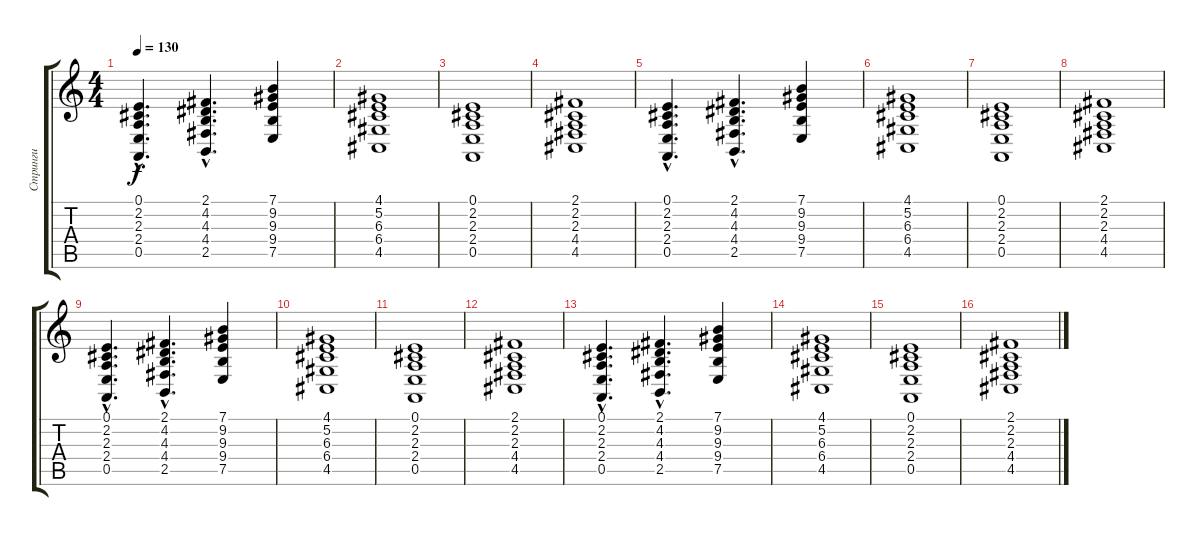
\track ("Стринги" "Стринги") {instrument stringensemble2}
\staff {score tabs}
\tuning (E4 B3 G3 D3 A2 E2) {hide}
\ts (4 4)
\tempo 130
\clef g2
\ks c
(0.1{hac} 2.2{hac} 2.3{hac} 2.4{hac} 0.5{hac}).4{d dy f} (2.1{hac} 4.2{hac} 4.3{hac} 4.4{hac} 2.5{hac}).4{d} (7.1 9.2 9.3 9.4 7.5).4 |
(4.1 5.2 6.3 6.4 4.5).1{volume 9 instrument stringensemble2} |
(0.1 2.2 2.3 2.4 0.5).1 |
(2.1 2.2 2.3 4.4 4.5).1 |
(0.1{hac} 2.2{hac} 2.3{hac} 2.4{hac} 0.5{hac}).4{d} (2.1{hac} 4.2{hac} 4.3{hac} 4.4{hac} 2.5{hac}).4{d} (7.1 9.2 9.3 9.4 7.5).4 |
(4.1 5.2 6.3 6.4 4.5).1{volume 8 instrument stringensemble2} |
(0.1 2.2 2.3 2.4 0.5).1 |
(2.1 2.2 2.3 4.4 4.5).1 |
(0.1{hac} 2.2{hac} 2.3{hac} 2.4{hac} 0.5{hac}).4{d} (2.1{hac} 4.2{hac} 4.3{hac} 4.4{hac} 2.5{hac}).4{d} (7.1 9.2 9.3 9.4 7.5).4 |
(4.1 5.2 6.3 6.4 4.5).1{volume 8 instrument stringensemble2} |
(0.1 2.2 2.3 2.4 0.5).1 |
(2.1 2.2 2.3 4.4 4.5).1 |
(0.1{hac} 2.2{hac} 2.3{hac} 2.4{hac} 0.5{hac}).4{d} (2.1{hac} 4.2{hac} 4.3{hac} 4.4{hac} 2.5{hac}).4{d} (7.1 9.2 9.3 9.4 7.5).4 |
(4.1 5.2 6.3 6.4 4.5).1{volume 8 instrument stringensemble2} |
(0.1 2.2 2.3 2.4 0.5).1 |
(2.1 2.2 2.3 4.4 4.5).1
